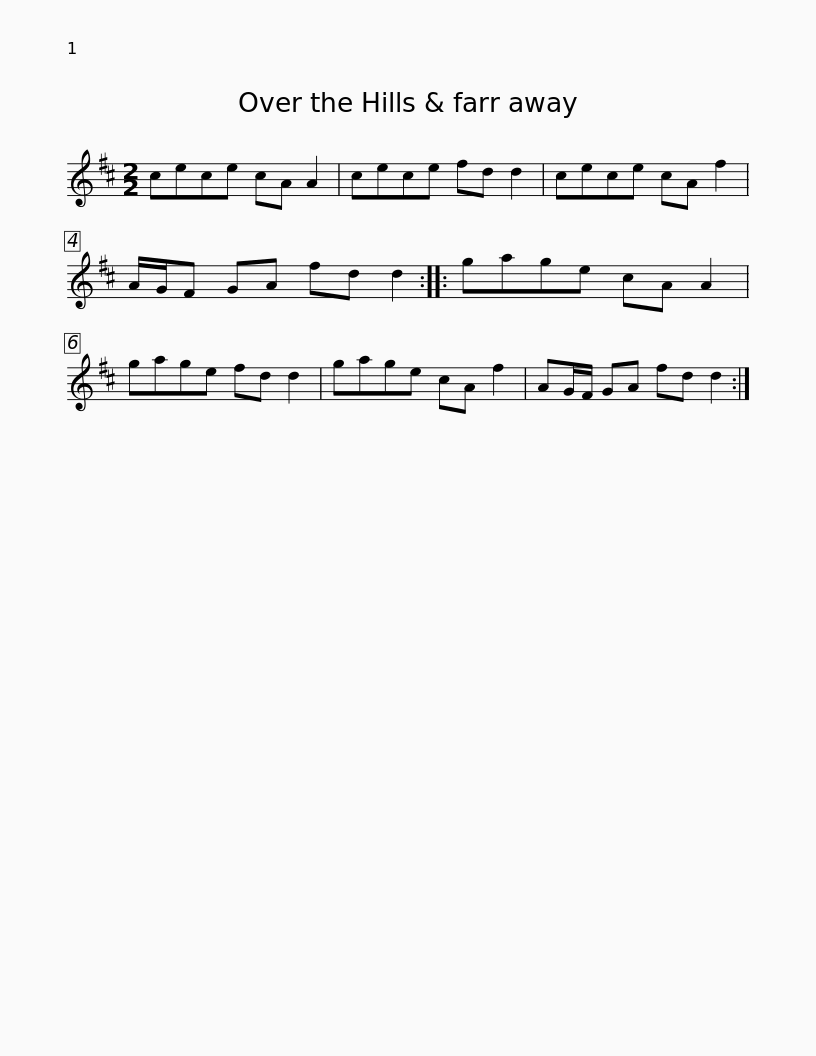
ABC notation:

X:1
L:1/8
M:2/2
I:linebreak $
K:D
V:1 treble
V:1
 cece cA A2 | cece fd d2 | cece cA f2 | A/G/F GA fd d2 :: gage cA A2 |$ %5
 gage fd d2 | gage cA f2 | AG/F/ GA fd d2 :| %8
